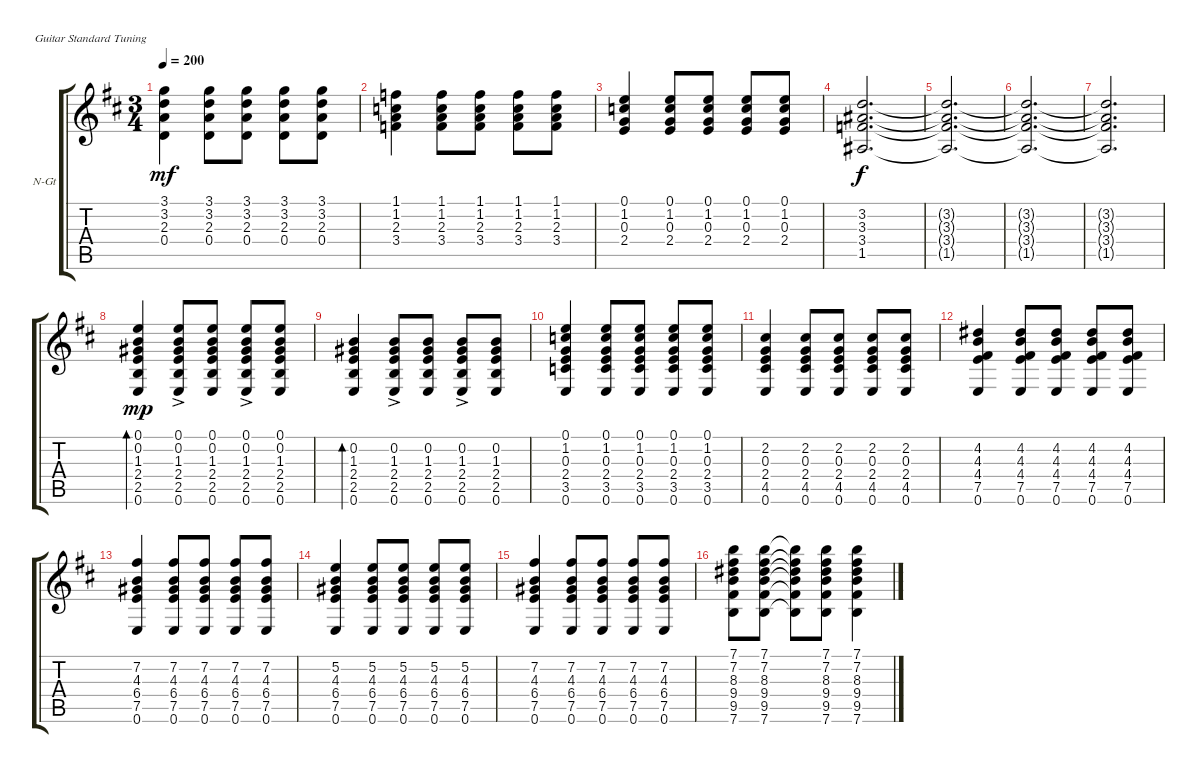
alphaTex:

\defaultSystemsLayout 4
\bracketExtendMode groupsimilarinstruments
\firstSystemTrackNameOrientation horizontal
\otherSystemsTrackNameOrientation horizontal
\track ("Nylon Guitar" "N-Gt") {instrument acousticguitarnylon}
\staff {score tabs}
\tuning (E4 B3 G3 D3 A2 E2)
\ts (3 4)
\tempo 200
\clef g2
\ks d
(0.4 2.3 3.2 3.1).4{dy mf} (3.1 3.2 2.3 0.4).8 (3.1 3.2 2.3 0.4).8 (3.1 3.2 2.3 0.4).8 (3.1 3.2 2.3 0.4).8 |
(3.4 2.3 1.2 1.1).4 (1.1 1.2 2.3 3.4).8 (1.1 1.2 2.3 3.4).8 (1.1 1.2 2.3 3.4).8 (1.1 1.2 2.3 3.4).8 |
(2.4 0.3 1.2 0.1).4 (0.1 1.2 0.3 2.4).8 (0.1 1.2 0.3 2.4).8 (0.1 1.2 0.3 2.4).8 (0.1 1.2 0.3 2.4).8 |
(1.5 3.4 3.3 3.2).2{d dy f} |
(3.2{t} 3.3{t} 3.4{t} 1.5{t}).2{d} |
(1.5{t} 3.4{t} 3.3{t} 3.2{t}).2{d} |
(1.5{t} 3.4{t} 3.3{t} 3.2{t}).2{d} |
(0.6 2.5 2.4 1.3 0.2 0.1).4{bd 277 dy mp} (0.1{ac} 0.2{ac} 1.3{ac} 2.4{ac} 2.5{ac} 0.6{ac}).8 (0.6 2.5 2.4 1.3 0.2 0.1).8 (0.1{ac} 0.2{ac} 1.3{ac} 2.4{ac} 2.5{ac} 0.6{ac}).8 (0.6 2.5 2.4 1.3 0.2 0.1).8 |
(0.6 2.5 2.4 1.3 0.2).4{bd 277} (0.2{ac} 1.3{ac} 2.4{ac} 2.5{ac} 0.6{ac}).8 (0.6 2.5 2.4 1.3 0.2).8 (0.2{ac} 1.3{ac} 2.4{ac} 2.5{ac} 0.6{ac}).8 (0.6 2.5 2.4 1.3 0.2).8 |
(0.6 3.5 2.4 0.3 1.2 0.1).4 (0.1 1.2 0.3 2.4 3.5 0.6).8 (0.1 1.2 0.3 2.4 3.5 0.6).8 (0.1 1.2 0.3 2.4 3.5 0.6).8 (0.1 1.2 0.3 2.4 3.5 0.6).8 |
(0.6 4.5 2.4 0.3 2.2).4 (0.6 4.5 2.4 0.3 2.2).8 (0.6 4.5 2.4 0.3 2.2).8 (0.6 4.5 2.4 0.3 2.2).8 (0.6 4.5 2.4 0.3 2.2).8 |
(0.6 7.5 4.4 4.3 4.2).4 (0.6 7.5 4.4 4.3 4.2).8 (0.6 7.5 4.4 4.3 4.2).8 (0.6 7.5 4.4 4.3 4.2).8 (0.6 7.5 4.4 4.3 4.2).8 |
(0.6 7.5 6.4 4.3 7.2).4 (0.6 7.5 6.4 4.3 7.2).8 (0.6 7.5 6.4 4.3 7.2).8 (0.6 7.5 6.4 4.3 7.2).8 (0.6 7.5 6.4 4.3 7.2).8 |
(0.6 7.5 6.4 4.3 5.2).4 (0.6 7.5 6.4 4.3 5.2).8 (0.6 7.5 6.4 4.3 5.2).8 (0.6 7.5 6.4 4.3 5.2).8 (0.6 7.5 6.4 4.3 5.2).8 |
(0.6 7.5 6.4 4.3 7.2).4 (0.6 7.5 6.4 4.3 7.2).8 (0.6 7.5 6.4 4.3 7.2).8 (0.6 7.5 6.4 4.3 7.2).8 (0.6 7.5 6.4 4.3 7.2).8 |
(7.6 9.5 9.4 8.3 7.2 7.1).8 (7.6 9.5 9.4 8.3 7.2 7.1).8 (7.6{t} 9.5{t} 9.4{t} 8.3{t} 7.2{t} 7.1{t}).8 (7.6 9.5 9.4 8.3 7.2 7.1).8 (7.6 9.5 9.4 8.3 7.2 7.1).4
